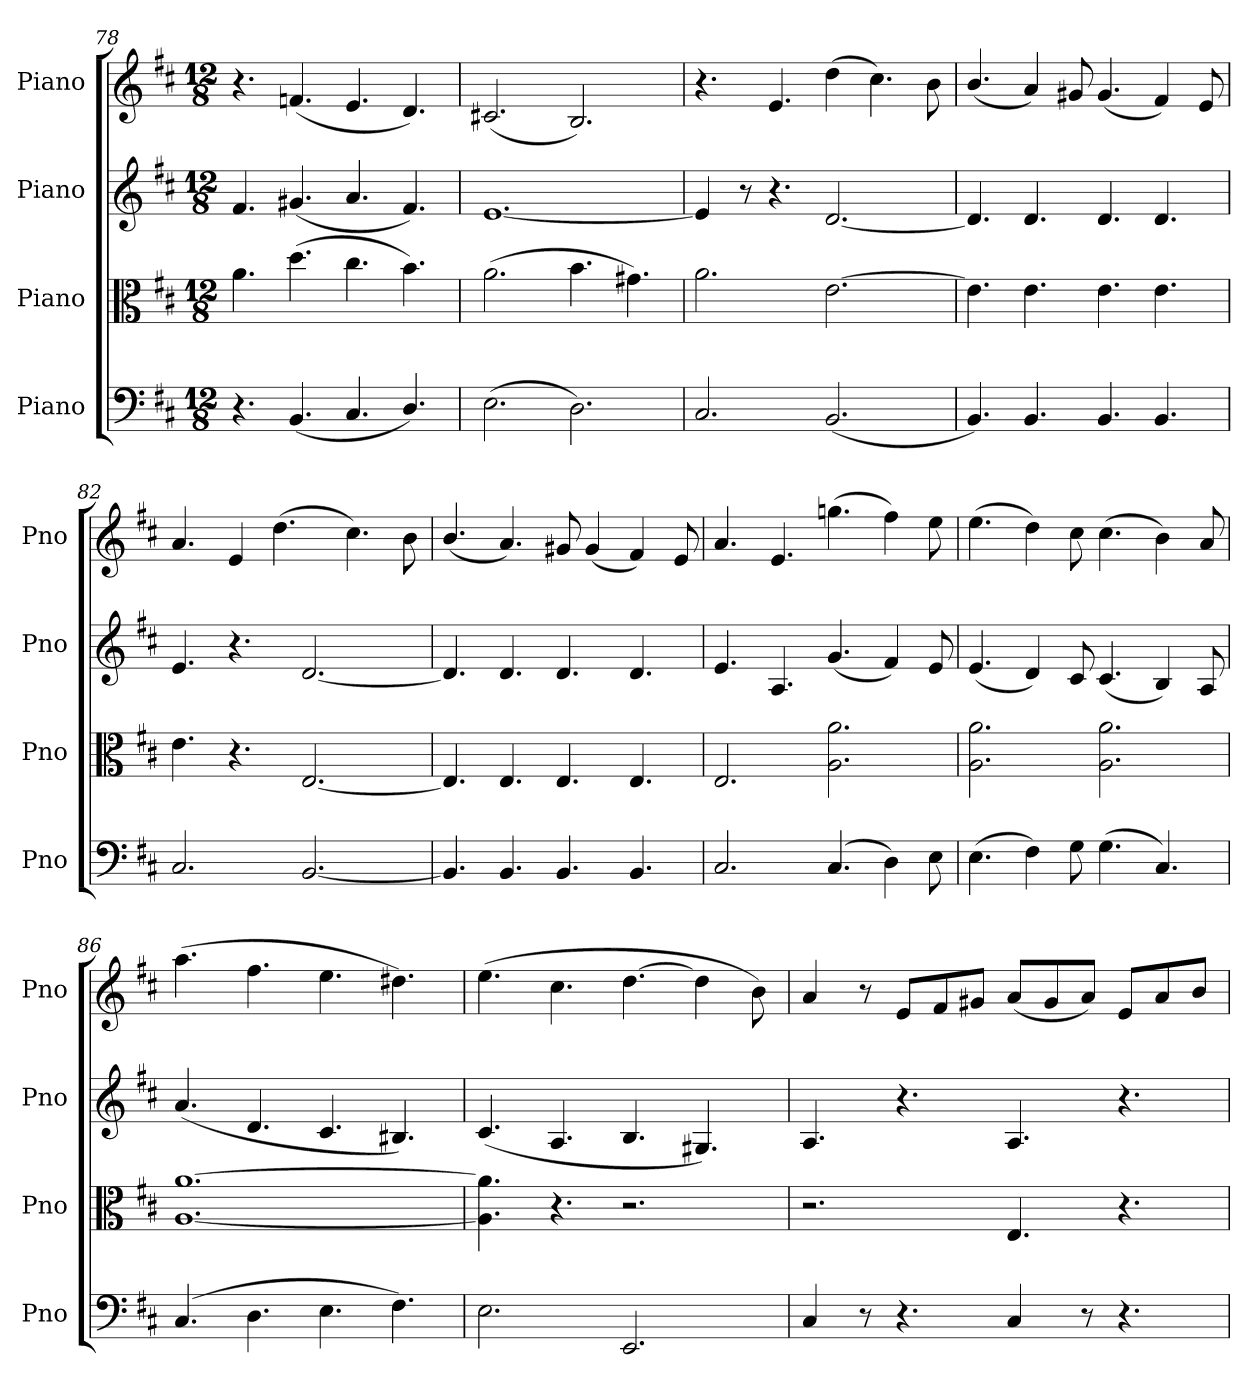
**kern	**kern	**kern	**kern
*part4	*part3	*part2	*part1
*staff4	*staff3	*staff2	*staff1
*I"Piano	*I"Piano	*I"Piano	*I"Piano
*I'Pno	*I'Pno	*I'Pno	*I'Pno
*clefF4	*clefC3	*clefG2	*clefG2
*k[f#c#]	*k[f#c#]	*k[f#c#]	*k[f#c#]
*M12/8	*M12/8	*M12/8	*M12/8
=78	=78	=78	=78
4.r	4.a\	4.f#/	4.r
(4.BB/	(4.dd\	(4.g#X/	(4.fn/
4.C#/	4.cc#\	4.a/	4.e/
4.D/)	4.b\)	4.f#/)	4.d/)
=79	=79	=79	=79
(2.E\	(2.a\	[1.e	(2.c#X/
2.D\)	4.b\	.	2.B/)
.	4.g#X\)	.	.
=80	=80	=80	=80
2.C#/	2.a\	4e/]	4.r
.	.	8r	.
.	.	4.r	4.e/
(2.BB/	[2.e\	[2.d/	(4dd\
.	.	.	4.cc#\)
.	.	.	8b\
!!LO:LB:g=z
=81	=81	=81	=81
4.BB/)	4.e\]	4.d/]	(4.b/
4.BB/	4.e\	4.d/	4a/)
.	.	.	8g#X/
4.BB/	4.e\	4.d/	(4.g#/
4.BB/	4.e\	4.d/	4f#/)
.	.	.	8e/
=82	=82	=82	=82
2.C#/	4.e\	4.e/	4.a/
.	4.r	4.r	4e/
.	.	.	(4.dd\
[2.BB/	[2.E/	[2.d/	.
.	.	.	4.cc#\)
.	.	.	8b\
=83	=83	=83	=83
4.BB/]	4.E/]	4.d/]	(4.b/
4.BB/	4.E/	4.d/	4.a/)
4.BB/	4.E/	4.d/	8g#X/
.	.	.	(4g#/
4.BB/	4.E/	4.d/	4f#/)
.	.	.	8e/
=84	=84	=84	=84
2.C#/	2.E/	4.e/	4.a/
.	.	4.A/	4.e/
(4.C#/	2.A\ 2.a\	(4.g/	(4.ggn\
4D\)	.	4f#/)	4ff#\)
8E\	.	8e/	8ee\
=85	=85	=85	=85
(4.E\	2.A\ 2.a\	(4.e/	(4.ee\
4F#\)	.	4d/)	4dd\)
8G\	.	8c#/	8cc#\
(4.G\	2.A\ 2.a\	(4.c#/	(4.cc#\
4.C#/)	.	4B/)	4b\)
.	.	8A/	8a/
=86	=86	=86	=86
(4.C#/	[1.A [1.a	(4.a/	(4.aa\
4.D\	.	4.d/	4.ff#\
4.E\	.	4.c#/	4.ee\
4.F#\)	.	4.B#X/)	4.dd#X\)
=87	=87	=87	=87
2.E\	4.A\] 4.a\]	(4.c#/	(4.ee\
.	4.r	4.A/	4.cc#\
2.EE/	2.r	4.B/	[4.dd\
.	.	4.G#X/)	4dd\]
.	.	.	8b\)
=88	=88	=88	=88
4C#/	2.r	4.A/	4a/
8r	.	.	8r
4.r	.	4.r	8e/L
.	.	.	8f#/
.	.	.	8g#X/J
4C#/	4.E/	4.A/	(8a/L
.	.	.	8g#/
8r	.	.	8a/J)
4.r	4.r	4.r	8e/L
.	.	.	8a/
.	.	.	8b/J
=	=	=	=
*-	*-	*-	*-
